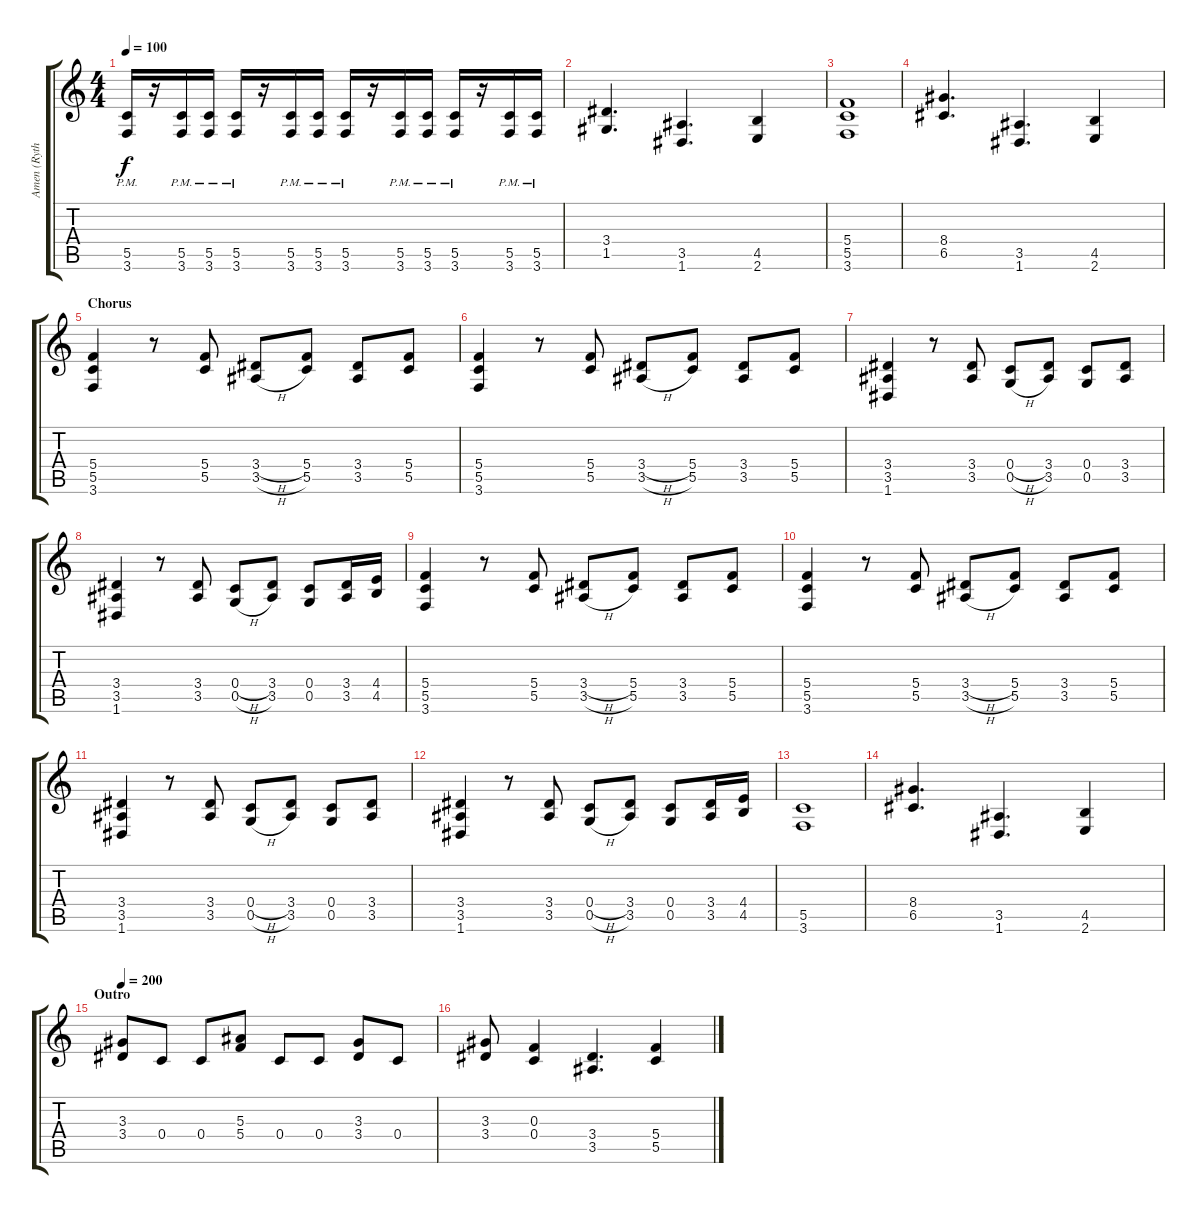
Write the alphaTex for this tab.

\track ("Amen (Rythm)" "Amen (Ryth") {instrument distortionguitar}
\staff {score tabs}
\tuning (D4 A3 F3 C3 G2 D2) {hide}
\ts (4 4)
\tempo 100
\clef g2
\ks c
(5.5{pm} 3.6{pm}).16{dy f} r.16 (5.5{pm} 3.6{pm}).16 (5.5{pm} 3.6{pm}).16 (5.5{pm} 3.6{pm}).16 r.16 (5.5{pm} 3.6{pm}).16 (5.5{pm} 3.6{pm}).16 (5.5{pm} 3.6{pm}).16 r.16 (5.5{pm} 3.6{pm}).16 (5.5{pm} 3.6{pm}).16 (5.5{pm} 3.6{pm}).16 r.16 (5.5{pm} 3.6{pm}).16 (5.5{pm} 3.6{pm}).16 |
(3.4 1.5).4{d} (3.5 1.6).4{d} (4.5 2.6).4 |
(5.4 5.5 3.6).1 |
(8.4 6.5).4{d} (3.5 1.6).4{d} (4.5 2.6).4 |
\section ("" "Chorus")
(5.4 5.5 3.6).4 r.8 (5.4 5.5).8 (3.4{h} 3.5{h}).8 (5.4 5.5).8 (3.4 3.5).8 (5.4 5.5).8 |
(5.4 5.5 3.6).4 r.8 (5.4 5.5).8 (3.4{h} 3.5{h}).8 (5.4 5.5).8 (3.4 3.5).8 (5.4 5.5).8 |
(3.4 3.5 1.6).4 r.8 (3.4 3.5).8 (0.4{h} 0.5{h}).8 (3.4 3.5).8 (0.4 0.5).8 (3.4 3.5).8 |
(3.4 3.5 1.6).4 r.8 (3.4 3.5).8 (0.4{h} 0.5{h}).8 (3.4 3.5).8 (0.4 0.5).8 (3.4 3.5).16 (4.4 4.5).16 |
(5.4 5.5 3.6).4 r.8 (5.4 5.5).8 (3.4{h} 3.5{h}).8 (5.4 5.5).8 (3.4 3.5).8 (5.4 5.5).8 |
(5.4 5.5 3.6).4 r.8 (5.4 5.5).8 (3.4{h} 3.5{h}).8 (5.4 5.5).8 (3.4 3.5).8 (5.4 5.5).8 |
(3.4 3.5 1.6).4 r.8 (3.4 3.5).8 (0.4{h} 0.5{h}).8 (3.4 3.5).8 (0.4 0.5).8 (3.4 3.5).8 |
(3.4 3.5 1.6).4 r.8 (3.4 3.5).8 (0.4{h} 0.5{h}).8 (3.4 3.5).8 (0.4 0.5).8 (3.4 3.5).16 (4.4 4.5).16 |
(5.5 3.6).1 |
(8.4 6.5).4{d} (3.5 1.6).4{d} (4.5 2.6).4 |
\section ("" "Outro")
\tempo 200
(3.3 3.4).8 0.4.8 0.4.8 (5.3 5.4).8 0.4.8 0.4.8 (3.3 3.4).8 0.4.8 |
(3.3 3.4).8 (0.3 0.4).4 (3.4 3.5).4{d} (5.4 5.5).4
